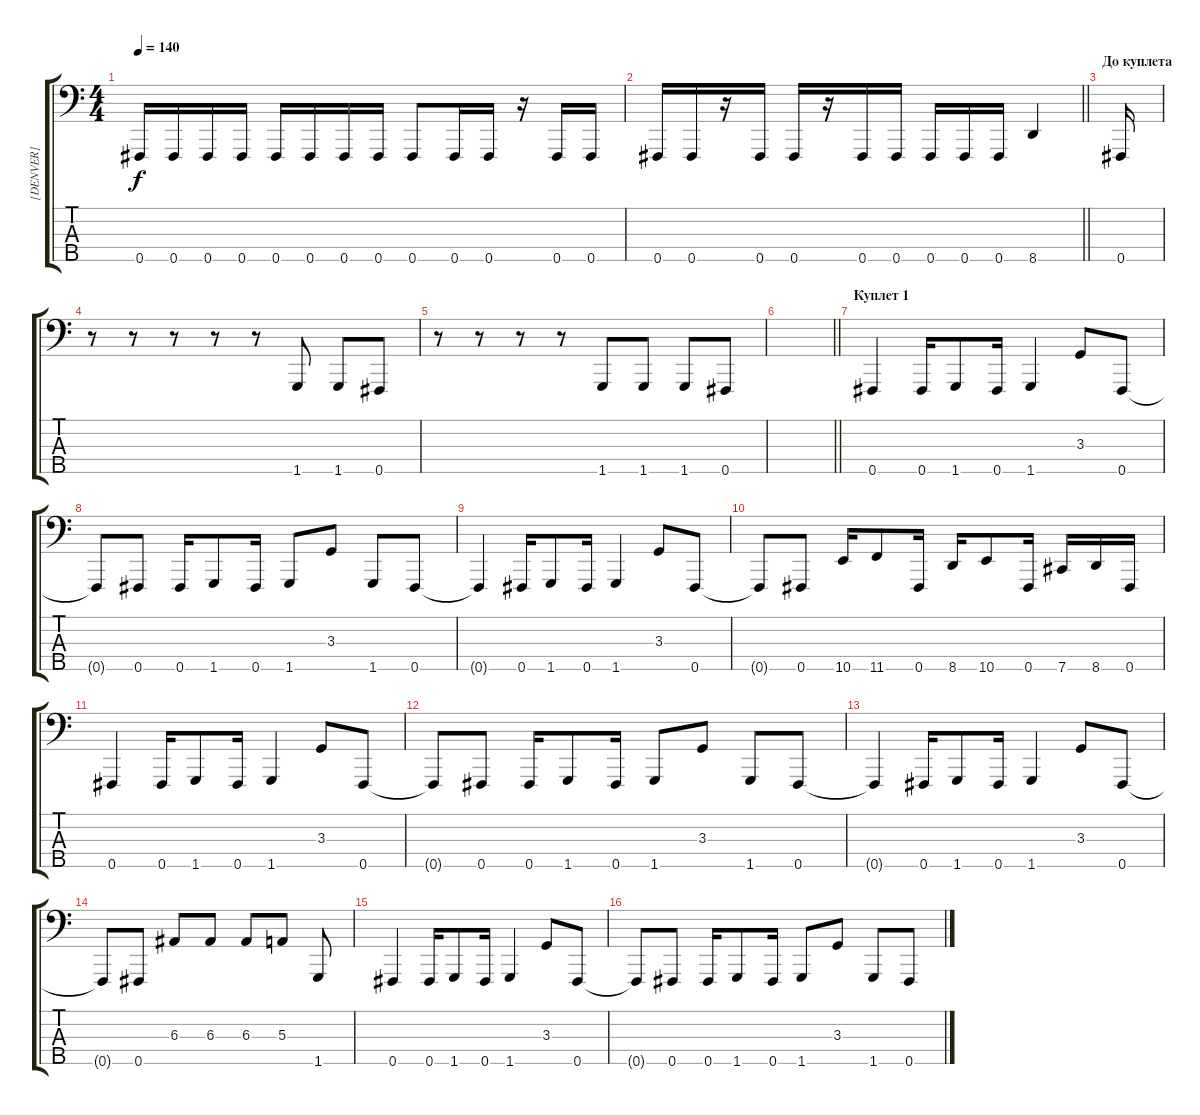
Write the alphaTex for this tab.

\track ("[DENVER]" "[DENVER]") {instrument electricbassfinger}
\staff {score tabs}
\tuning (D2 A1 E1 B0 Gb0) {hide}
\ts (4 4)
\tempo 140
\clef f4
\ks c
0.5.16{dy f} 0.5.16 0.5.16 0.5.16 0.5.16 0.5.16 0.5.16 0.5.16 0.5.8 0.5.16 0.5.16 r.16 0.5.16 0.5.16 |
\barLineRight lightlight
0.5.16 0.5.16 r.16 0.5.16 0.5.16 r.16 0.5.16 0.5.16 0.5.16 0.5.16 0.5.16 8.5.4 |
\section ("" "До куплета")
0.5.16 |
r.8 r.8 r.8 r.8 r.8 1.5.8 1.5.8 0.5.8 |
r.8 r.8 r.8 r.8 1.5.8 1.5.8 1.5.8 0.5.8 |
\barLineRight lightlight
|
\section ("" "Куплет 1")
0.5.4 0.5.16 1.5.8 0.5.16 1.5.4 3.3.8 0.5.8 |
0.5{t}.8 0.5.8 0.5.16 1.5.8 0.5.16 1.5.8 3.3.8 1.5.8 0.5.8 |
0.5{t}.4 0.5.16 1.5.8 0.5.16 1.5.4 3.3.8 0.5.8 |
0.5{t}.8 0.5.8 10.5.16 11.5.8 0.5.16 8.5.16 10.5.8 0.5.16 7.5.16 8.5.16 0.5.16 |
0.5.4 0.5.16 1.5.8 0.5.16 1.5.4 3.3.8 0.5.8 |
0.5{t}.8 0.5.8 0.5.16 1.5.8 0.5.16 1.5.8 3.3.8 1.5.8 0.5.8 |
0.5{t}.4 0.5.16 1.5.8 0.5.16 1.5.4 3.3.8 0.5.8 |
0.5{t}.8 0.5.8 6.3.8 6.3.8 6.3.8 5.3.8 1.5.8 |
0.5.4 0.5.16 1.5.8 0.5.16 1.5.4 3.3.8 0.5.8 |
0.5{t}.8 0.5.8 0.5.16 1.5.8 0.5.16 1.5.8 3.3.8 1.5.8 0.5.8
